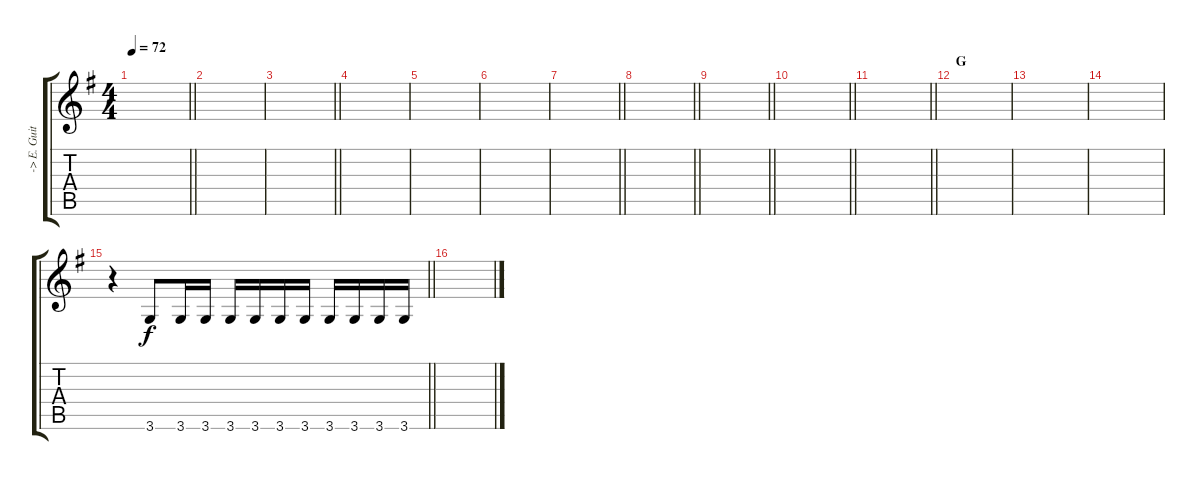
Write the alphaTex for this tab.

\track ("-> E. Guitar 4" "-> E. Guit") {instrument distortionguitar}
\staff {score tabs}
\tuning (E4 B3 G3 D3 A2 E2) {hide}
\ts (4 4)
\tempo 72
\clef g2
\barLineRight lightlight
\ks g
|
\section ("" "")
|
\barLineRight lightlight
|
\section ("" "")
|
|
|
\barLineRight lightlight
|
\section ("" "")
\barLineRight lightlight
|
\section ("" "")
\barLineRight lightlight
|
\barLineRight lightlight
|
\section ("" "")
\barLineRight lightlight
|
\section ("" "G")
|
|
|
\barLineRight lightlight
r.4 3.6.8{volume 16} 3.6.16 3.6.16 3.6.16 3.6.16 3.6.16 3.6.16 3.6.16 3.6.16 3.6.16 3.6.16 |
\section ("" "")
